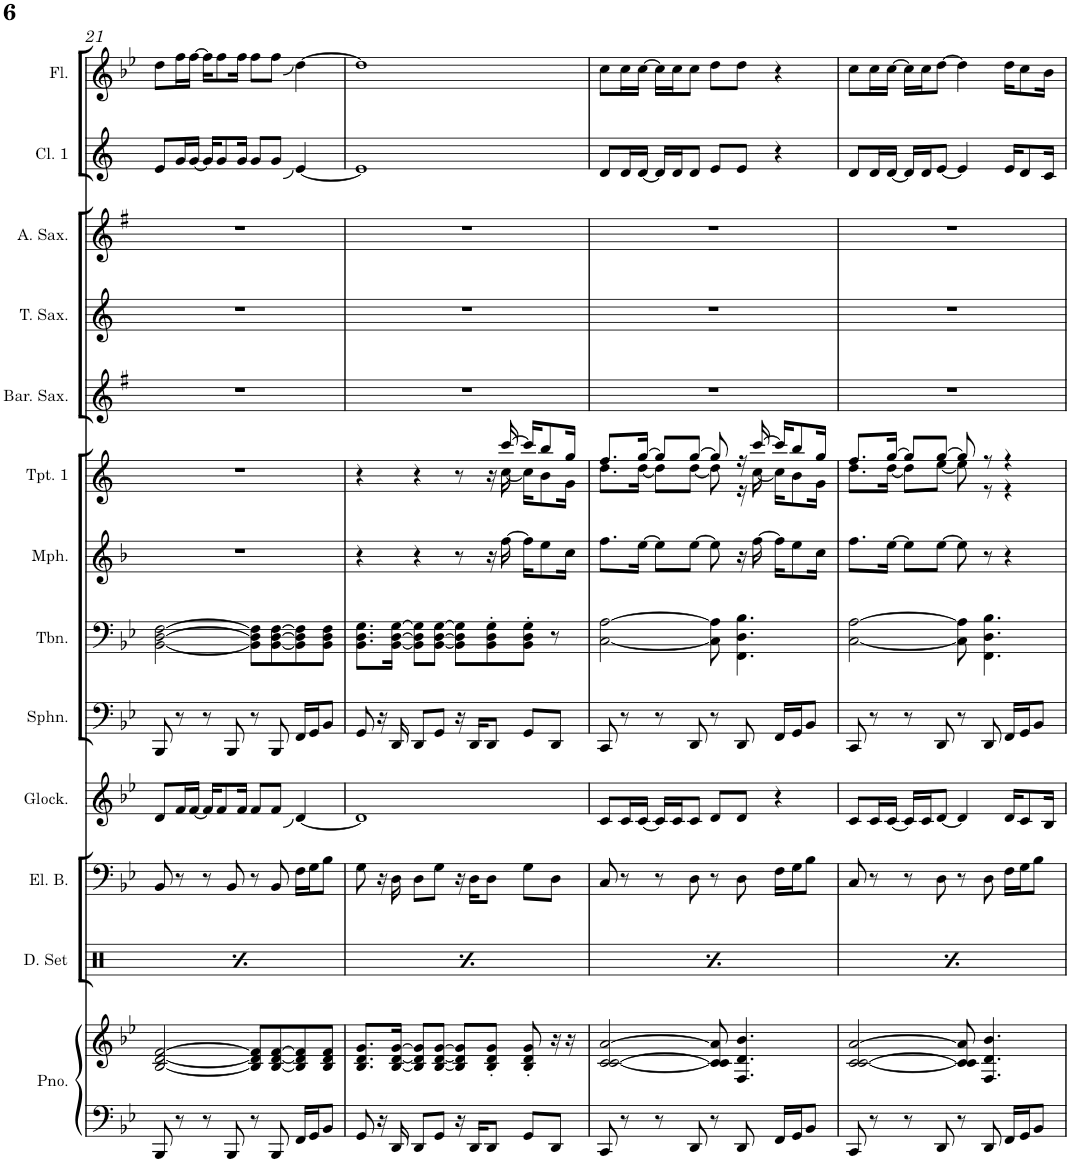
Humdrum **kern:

**kern	**kern	**kern	**kern	**kern	**kern	**kern	**kern	**kern	**kern	**kern	**kern	**kern	**kern
*part13	*part13	*part12	*part11	*part10	*part9	*part8	*part7	*part6	*part5	*part4	*part3	*part2	*part1
*staff14	*staff13	*staff12	*staff11	*staff10	*staff9	*staff8	*staff7	*staff6	*staff5	*staff4	*staff3	*staff2	*staff1
*I"Piano	*	*I"Drumset	*I"Electric Bass	*I"Glockenspiel	*I"Sousaphone	*I"Trombone	*I"Mellophone	*I"Trumpet 1	*I"Baritone Sax	*I"Tenor Sax	*I"Alto Sax	*I"Clarinet 1	*I"Flute
*I'Pno.	*	*I'D. Set	*I'El. B.	*I'Glock.	*I'Sphn.	*I'Tbn.	*I'Mph.	*I'Tpt. 1	*I'Bar. Sax.	*I'T. Sax.	*I'A. Sax.	*I'Cl. 1	*I'Fl.
!!LO:PB:g=z
*clefF4	*clefG2	*clefX	*clefF4	*clefG2	*clefF4	*clefF4	*clefG2	*clefG2	*clefG2	*clefG2	*clefG2	*clefG2	*clefG2
*	*	*	*Trd7c12	*Trd-14c-24	*	*	*Trd4c7	*Trd1c2	*Trd12c21	*Trd8c14	*Trd5c9	*Trd1c2	*
*k[b-e-]	*k[b-e-]	*k[]	*k[b-e-]	*k[b-e-]	*k[b-e-]	*k[b-e-]	*k[b-]	*k[]	*k[f#]	*k[]	*k[f#]	*k[]	*k[b-e-]
*M4/4	*M4/4	*M4/4	*M4/4	*M4/4	*M4/4	*M4/4	*M4/4	*M4/4	*M4/4	*M4/4	*M4/4	*M4/4	*M4/4
=21	=21	=21	=21	=21	=21	=21	=21	=21	=21	=21	=21	=21	=21
*	*	*^	*	*	*	*	*	*	*	*	*	*	*
8BBB-/	[2B-/ [2d/ [2f/	8r	4Rf\	8BB-/	8d/L	8BBB-/	[2BB-\ [2D\ [2F\	1r	1r	1r	1r	1r	8e/L	8dd\L
8r	.	8Ree/L	.	8r	16f/L	8r	.	.	.	.	.	.	16g/L	16ff\L
.	.	.	.	.	[16f/JJ	.	.	.	.	.	.	.	[16g/JJ	[16ff\JJ
8r	.	8Rcc/	4Rf\	8r	16f/KL]	8r	.	.	.	.	.	.	16g/KL]	16ff\KL]
.	.	.	.	.	8f/	.	.	.	.	.	.	.	8g/	8ff\
8BBB-/	.	8Ree/J	.	8BB-/	.	8BBB-/	.	.	.	.	.	.	.	.
.	.	.	.	.	16f/Jk	.	.	.	.	.	.	.	16g/Jk	16ff\Jk
8r	8B-/] 8d/] 8f/]L	8r	4Rf\	8r	8f/L	8r	8BB-\] 8D\] 8F\]L	.	.	.	.	.	8g/L	8ff\L
8BBB-/	[8B-/ [8d/ [8f/	8Ree/L	.	8BB-/	8f/J	8BBB-/	[8BB-\ [8D\ [8F\	.	.	.	.	.	8g/J	8ff\J
16FF/LL	8B-/] 8d/] 8f/]	8Rcc/	4Rf\	16F\LL	[4d/	16FF/LL	8BB-\] 8D\] 8F\]	.	.	.	.	.	[4e/	[4dd\
16GG/J	.	.	.	16G\J	.	16GG/J	.	.	.	.	.	.	.	.
8BB-/J	8B-/ 8d/ 8f/J	8Ree/J	.	8B-\J	.	8BB-/J	8BB-\ 8D\ 8F\J	.	.	.	.	.	.	.
=22	=22	=22	=22	=22	=22	=22	=22	=22	=22	=22	=22	=22	=22	=22
*	*	*	*	*	*	*	*	*	*^	*	*	*	*	*
8GG/	8.B-/ 8.d/ 8.g/L	8r	4Rf\	8G\	1d]	8GG/	8.BB-\ 8.D\ 8.G\L	4r	4r	8.ryy	1r	1r	1r	1e]	1dd]
16r	.	8Ree/L	.	16r	.	16r	.	.	.	.	.	.	.	.	.
*	*	*	*	*	*	*	*	*	*v	*v	*	*	*	*	*
16DD/	[16B-/ [16d/ [16g/Jk	.	.	16D\	.	16DD/	[16BB-\ [16D\ [16G\Jk	.	.	.	.	.	.	.
8DD/L	8B-/] 8d/] 8g/]L	8Rcc/	4Rf\	8D\L	.	8DD/L	8BB-\] 8D\] 8G\]L	4r	4r	.	.	.	.	.
8GG/J	[8B-/ [8d/ [8g/J	8Ree/J	.	8G\J	.	8GG/J	[8BB-\ [8D\ [8G\J	.	.	.	.	.	.	.
16r	8B-/] 8d/] 8g/]L	8r	4Rf\	16r	.	16r	8BB-\] 8D\] 8G\]L	8r	8r	.	.	.	.	.
16DD/KL	.	.	.	16D\KL	.	16DD/KL	.	.	.	.	.	.	.	.
8DD/J	8B-/' 8d/' 8g/'J	8Ree/L	.	8D\J	.	8DD/J	8BB-\' 8D\' 8G\'	16r	16r	.	.	.	.	.
*	*	*	*	*	*	*	*	*	*^	*	*	*	*	*
.	.	.	.	.	.	.	.	[16ff\	[16ccc/	[16cc\	.	.	.	.	.
8GG/L	8B-/' 8d/' 8g/'	8Rcc/	4Rf\	8G\L	.	8GG/L	8BB-\' 8D\' 8G\'J	16ff\KL]	16ccc/KL]	16cc\KL]	.	.	.	.	.
.	.	.	.	.	.	.	.	8ee\	8bb/	8b\	.	.	.	.	.
8DD/J	16r	8Ree/J	.	8D\J	.	8DD/J	8r	.	.	.	.	.	.	.	.
.	16r	.	.	.	.	.	.	16cc\Jk	16gg/Jk	16g\Jk	.	.	.	.	.
=23	=23	=23	=23	=23	=23	=23	=23	=23	=23	=23	=23	=23	=23	=23	=23
8CC/	[2c/ [2c/ [2a/	8r	4Rf\	8C/	8c/L	8CC/	[2C\ [2A\	8.ff\L	8.ff/L	8.dd\L	1r	1r	1r	8d/L	8cc\L
8r	.	8Ree/L	.	8r	16c/L	8r	.	.	.	.	.	.	.	16d/L	16cc\L
.	.	.	.	.	[16c/JJ	.	.	[16ee\Jk	[16gg/Jk	[16dd\Jk	.	.	.	[16d/JJ	[16cc\JJ
8r	.	8Rcc/	4Rf\	8r	16c/LL]	8r	.	8ee\L]	8gg/L]	8dd\L]	.	.	.	16d/LL]	16cc\LL]
.	.	.	.	.	16c/J	.	.	.	.	.	.	.	.	16d/J	16cc\J
8DD/	.	8Ree/J	.	8D\	8c/J	8DD/	.	[8ee\J	[8gg/J	[8dd\J	.	.	.	8d/J	8cc\J
8r	8c/] 8c/] 8a/]	8r	4Rf\	8r	8d/L	8r	8C\] 8A\]	8ee\]	8gg/]	8dd\]	.	.	.	8e/L	8dd\L
8DD/	4.F/ 4.d/ 4.b-/	8Ree/L	.	8D\	8d/J	8DD/	4.FF\ 4.D\ 4.B-\	16r	16r	16r	.	.	.	8e/J	8dd\J
.	.	.	.	.	.	.	.	[16ff\	[16ccc/	[16cc\	.	.	.	.	.
16FF/LL	.	8Rcc/	4Rf\	16F\LL	4r	16FF/LL	.	16ff\KL]	16ccc/KL]	16cc\KL]	.	.	.	4r	4r
16GG/J	.	.	.	16G\J	.	16GG/J	.	8ee\	8bb/	8b\	.	.	.	.	.
8BB-/J	.	8Ree/J	.	8B-\J	.	8BB-/J	.	.	.	.	.	.	.	.	.
.	.	.	.	.	.	.	.	16cc\Jk	16gg/Jk	16g\Jk	.	.	.	.	.
=24	=24	=24	=24	=24	=24	=24	=24	=24	=24	=24	=24	=24	=24	=24	=24
8CC/	[2c/ [2c/ [2a/	8r	4Rf\	8C/	8c/L	8CC/	[2C\ [2A\	8.ff\L	8.ff/L	8.dd\L	1r	1r	1r	8d/L	8cc\L
8r	.	8Ree/L	.	8r	16c/L	8r	.	.	.	.	.	.	.	16d/L	16cc\L
.	.	.	.	.	[16c/JJ	.	.	[16ee\Jk	[16gg/Jk	[16dd\Jk	.	.	.	[16d/JJ	[16cc\JJ
8r	.	8Rcc/	4Rf\	8r	16c/LL]	8r	.	8ee\L]	8gg/L]	8dd\L]	.	.	.	16d/LL]	16cc\LL]
.	.	.	.	.	16c/J	.	.	.	.	.	.	.	.	16d/J	16cc\J
8DD/	.	8Ree/J	.	8D\	[8d/J	8DD/	.	[8ee\J	[8gg/J	[8ee\J	.	.	.	[8e/J	[8dd\J
8r	8c/] 8c/] 8a/]	8r	4Rf\	8r	4d/]	8r	8C\] 8A\]	8ee\]	8gg/]	8ee\]	.	.	.	4e/]	4dd\]
8DD/	4.F/ 4.d/ 4.b-/	8Ree/L	.	8D\	.	8DD/	4.FF\ 4.D\ 4.B-\	8r	8r	8r	.	.	.	.	.
16FF/LL	.	8Rcc/	4Rf\	16F\LL	16d/KL	16FF/LL	.	4r	4r	4r	.	.	.	16e/KL	16dd\KL
16GG/J	.	.	.	16G\J	8c/	16GG/J	.	.	.	.	.	.	.	8d/	8cc\
8BB-/J	.	8Ree/J	.	8B-\J	.	8BB-/J	.	.	.	.	.	.	.	.	.
.	.	.	.	.	16B-/Jk	.	.	.	.	.	.	.	.	16c/Jk	16b-\Jk
*	*	*v	*v	*	*	*	*	*	*v	*v	*	*	*	*	*
=	=	=	=	=	=	=	=	=	=	=	=	=	=
*-	*-	*-	*-	*-	*-	*-	*-	*-	*-	*-	*-	*-	*-
